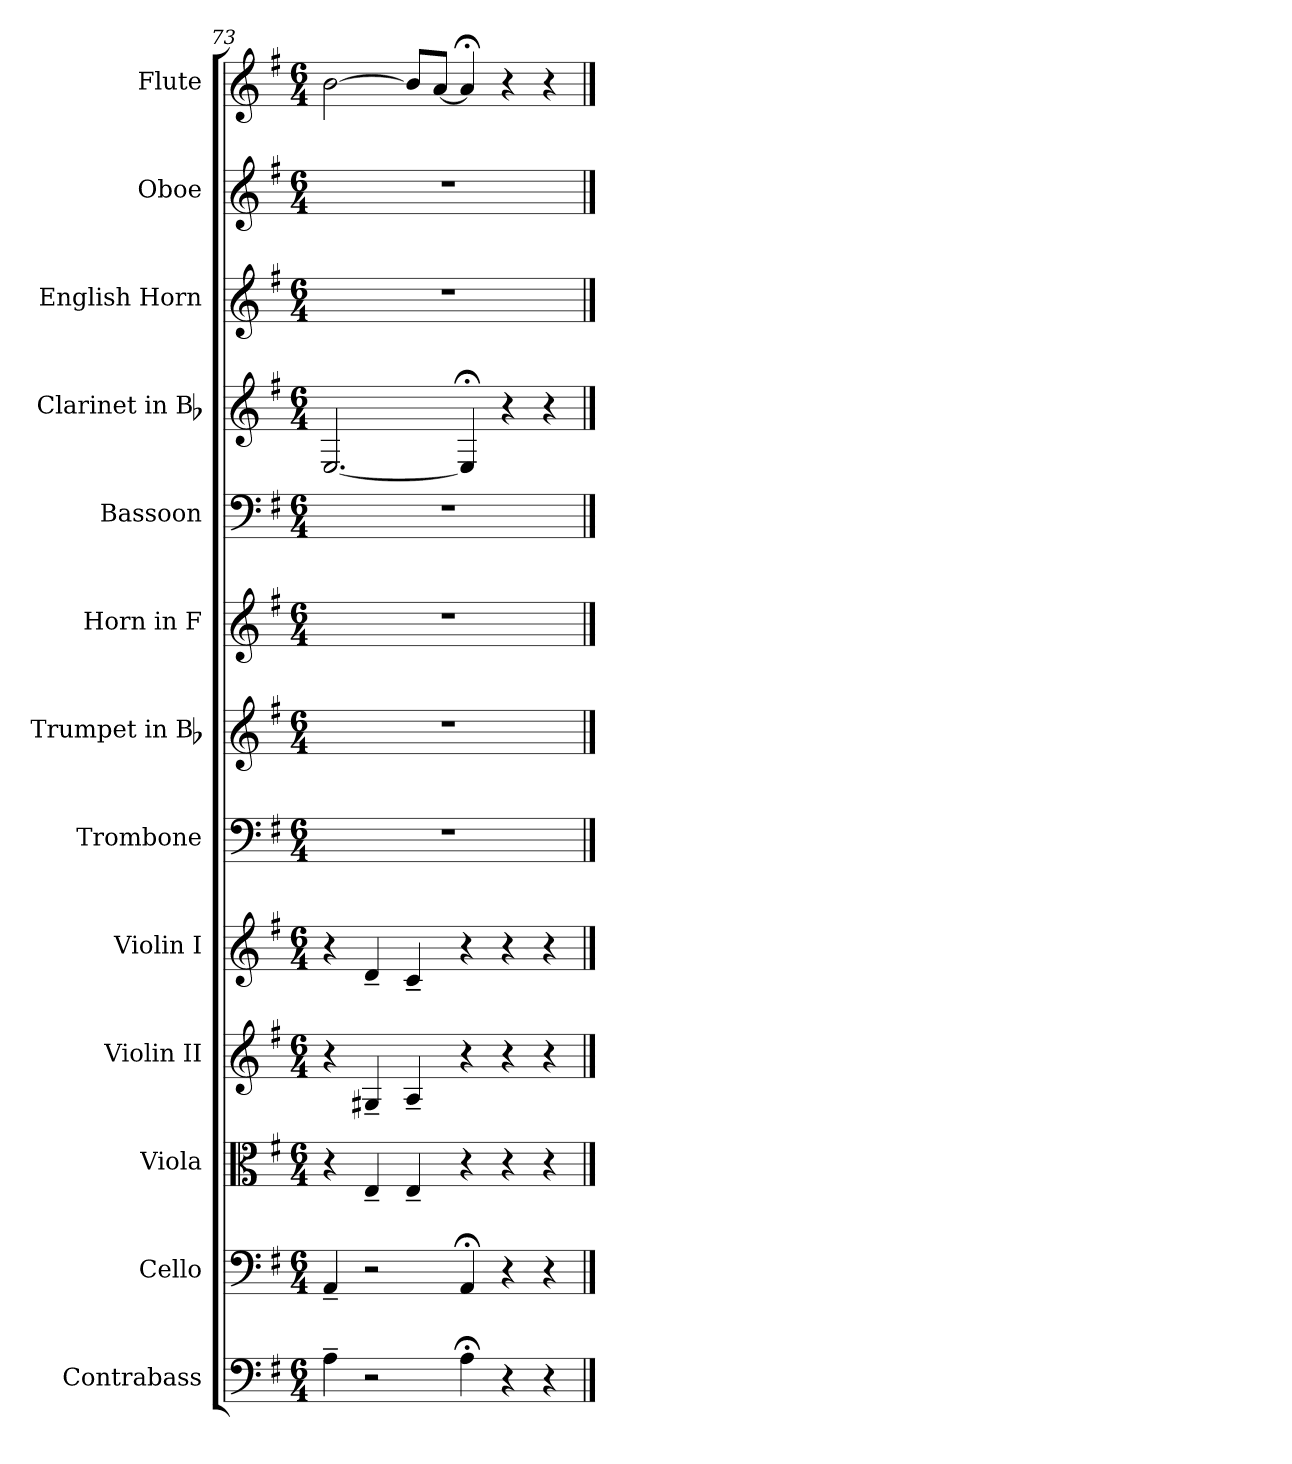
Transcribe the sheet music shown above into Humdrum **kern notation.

**kern	**kern	**kern	**kern	**kern	**kern	**kern	**kern	**kern	**kern	**kern	**kern	**kern
*part13	*part12	*part11	*part10	*part9	*part8	*part7	*part6	*part5	*part4	*part3	*part2	*part1
*staff13	*staff12	*staff11	*staff10	*staff9	*staff8	*staff7	*staff6	*staff5	*staff4	*staff3	*staff2	*staff1
*I"Contrabass	*I"Cello	*I"Viola	*I"Violin II	*I"Violin I	*I"Trombone	*I"Trumpet in Bb	*I"Horn in F	*I"Bassoon	*I"Clarinet in Bb	*I"English Horn	*I"Oboe	*I"Flute
*I'Cb.	*	*I'Vla.	*I'Vln. II	*I'Vln. I	*I'Tbn.	*	*I'Hn.	*I'Bsn.	*	*I'E. Hn.	*I'Ob.	*I'Fl.
*clefF4	*clefF4	*clefC3	*clefG2	*clefG2	*clefF4	*clefG2	*clefG2	*clefF4	*clefG2	*clefG2	*clefG2	*clefG2
*ITrd7c12	*	*	*	*	*	*	*	*	*	*	*	*
*k[f#]	*k[f#]	*k[f#]	*k[f#]	*k[f#]	*k[f#]	*k[f#]	*k[f#]	*k[f#]	*k[f#]	*k[f#]	*k[f#]	*k[f#]
*G:	*G:	*G:	*G:	*G:	*G:	*G:	*G:	*G:	*G:	*G:	*G:	*G:
*M6/4	*M6/4	*M6/4	*M6/4	*M6/4	*M6/4	*M6/4	*M6/4	*M6/4	*M6/4	*M6/4	*M6/4	*M6/4
=73	=73	=73	=73	=73	=73	=73	=73	=73	=73	=73	=73	=73
4AA~>\	4AA~</	4r	4r	4r	1.r	1.r	1.r	1.r	[2.E/	1.r	1.r	[2b\
2r	2r	4E~</	4G#X~</	4d~</	.	.	.	.	.	.	.	.
.	.	4E~</	4A~</	4c~</	.	.	.	.	.	.	.	8b/L]
.	.	.	.	.	.	.	.	.	.	.	.	[8a/J
4AA;<\	4AA;</	4r	4r	4r	.	.	.	.	4E;</]	.	.	4a;</]
4r	4r	4r	4r	4r	.	.	.	.	4r	.	.	4r
4r	4r	4r	4r	4r	.	.	.	.	4r	.	.	4r
==	==	==	==	==	==	==	==	==	==	==	==	==
*-	*-	*-	*-	*-	*-	*-	*-	*-	*-	*-	*-	*-
